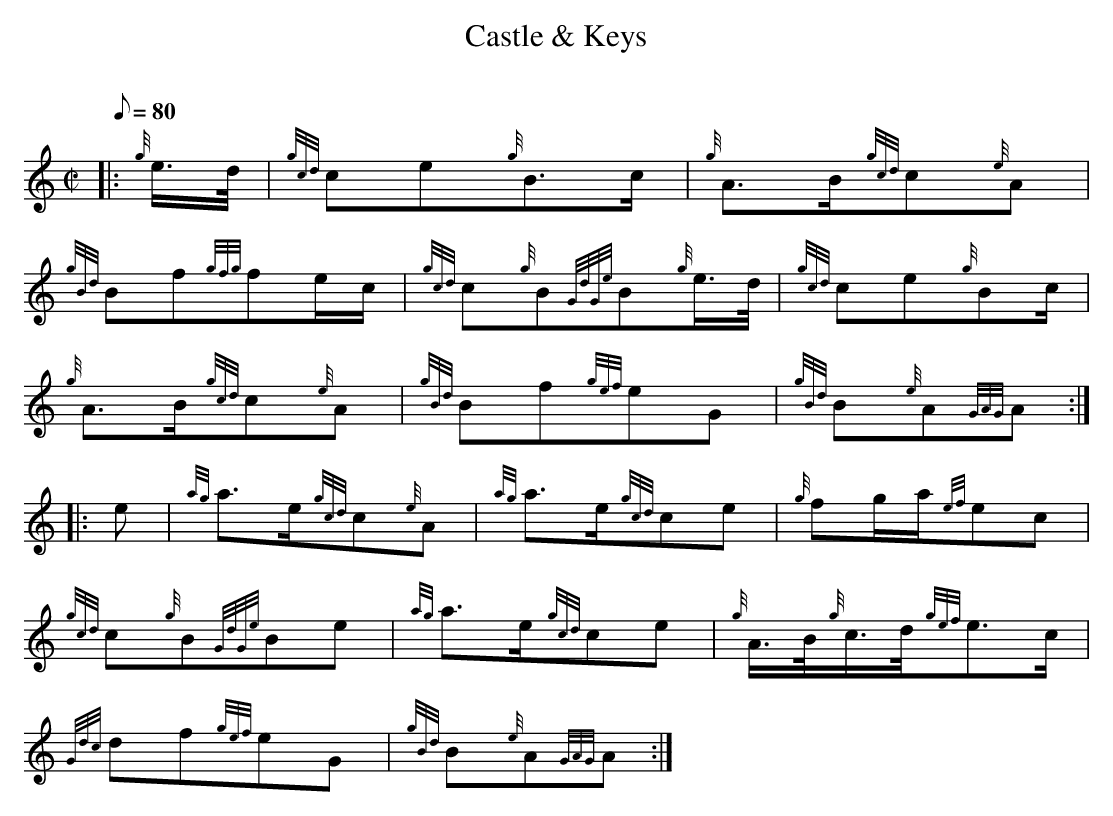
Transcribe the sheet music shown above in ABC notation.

X:1
T:Castle & Keys
M:C|
L:1/8
Q:80
C:
K:HP
|: {g}e3/4d/4 | \
{gcd}ce{g}B3/2c/2 | \
{g}A3/2B/2{gcd}c{e}A |
{gBd}Bf{gfg}fe/2c/2 | \
{gcd}c{g}B{GdGe}B{g}e3/4d/4 | \
{gcd}ce{g}Bc/2 |
{g}A3/2B/2{gcd}c{e}A | \
{gBd}Bf{gef}eG | \
{gBd}B{e}A{GAG}A ::
e | \
{ag}a3/2e/2{gcd}c{e}A | \
{ag}a3/2e/2{gcd}ce | \
{g}fg/2a/2{ef}ec |
{gcd}c{g}B{GdGe}Be | \
{ag}a3/2e/2{gcd}ce | \
{g}A3/4B/4{g}c3/4d/4{gef}e3/2c/2 |
{Gdc}df{gef}eG | \
{gBd}B{e}A{GAG}A :|
